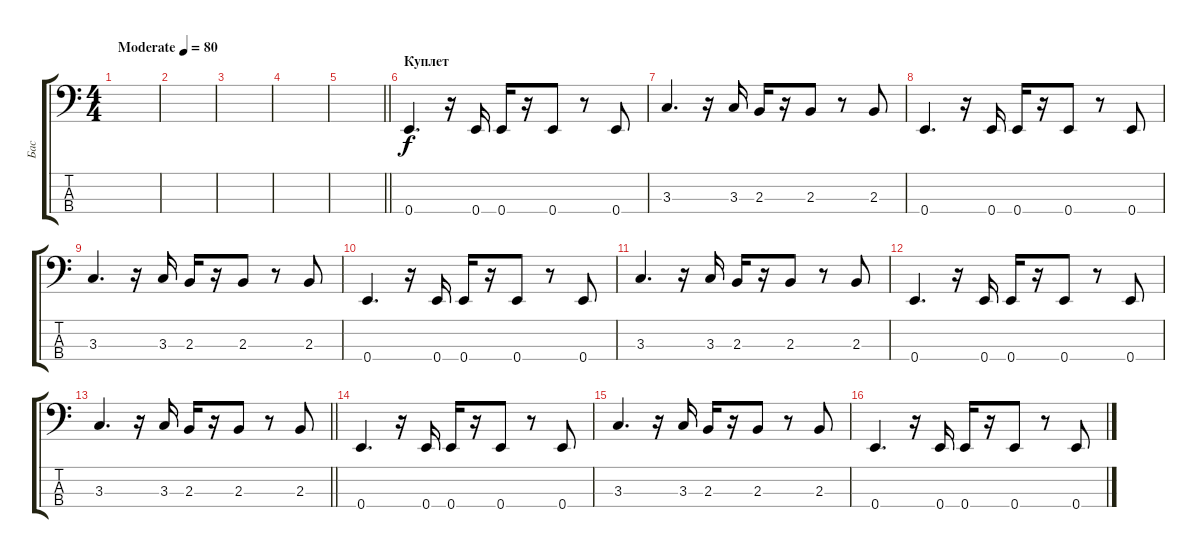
\track ("Бас" "Бас") {instrument electricbassfinger}
\staff {score tabs}
\tuning (G2 D2 A1 E1) {hide}
\ts (4 4)
\tempo (80 "Moderate")
\clef f4
\ks c
|
|
|
|
\barLineRight lightlight
|
\section ("" "Куплет")
0.4.4{d} r.16 0.4.16 0.4.16 r.16 0.4.8 r.8 0.4.8 |
3.3.4{d} r.16 3.3.16 2.3.16 r.16 2.3.8 r.8 2.3.8 |
0.4.4{d} r.16 0.4.16 0.4.16 r.16 0.4.8 r.8 0.4.8 |
3.3.4{d} r.16 3.3.16 2.3.16 r.16 2.3.8 r.8 2.3.8 |
0.4.4{d} r.16 0.4.16 0.4.16 r.16 0.4.8 r.8 0.4.8 |
3.3.4{d} r.16 3.3.16 2.3.16 r.16 2.3.8 r.8 2.3.8 |
0.4.4{d} r.16 0.4.16 0.4.16 r.16 0.4.8 r.8 0.4.8 |
\barLineRight lightlight
3.3.4{d} r.16 3.3.16 2.3.16 r.16 2.3.8 r.8 2.3.8 |
0.4.4{d} r.16 0.4.16 0.4.16 r.16 0.4.8 r.8 0.4.8 |
3.3.4{d} r.16 3.3.16 2.3.16 r.16 2.3.8 r.8 2.3.8 |
0.4.4{d} r.16 0.4.16 0.4.16 r.16 0.4.8 r.8 0.4.8
